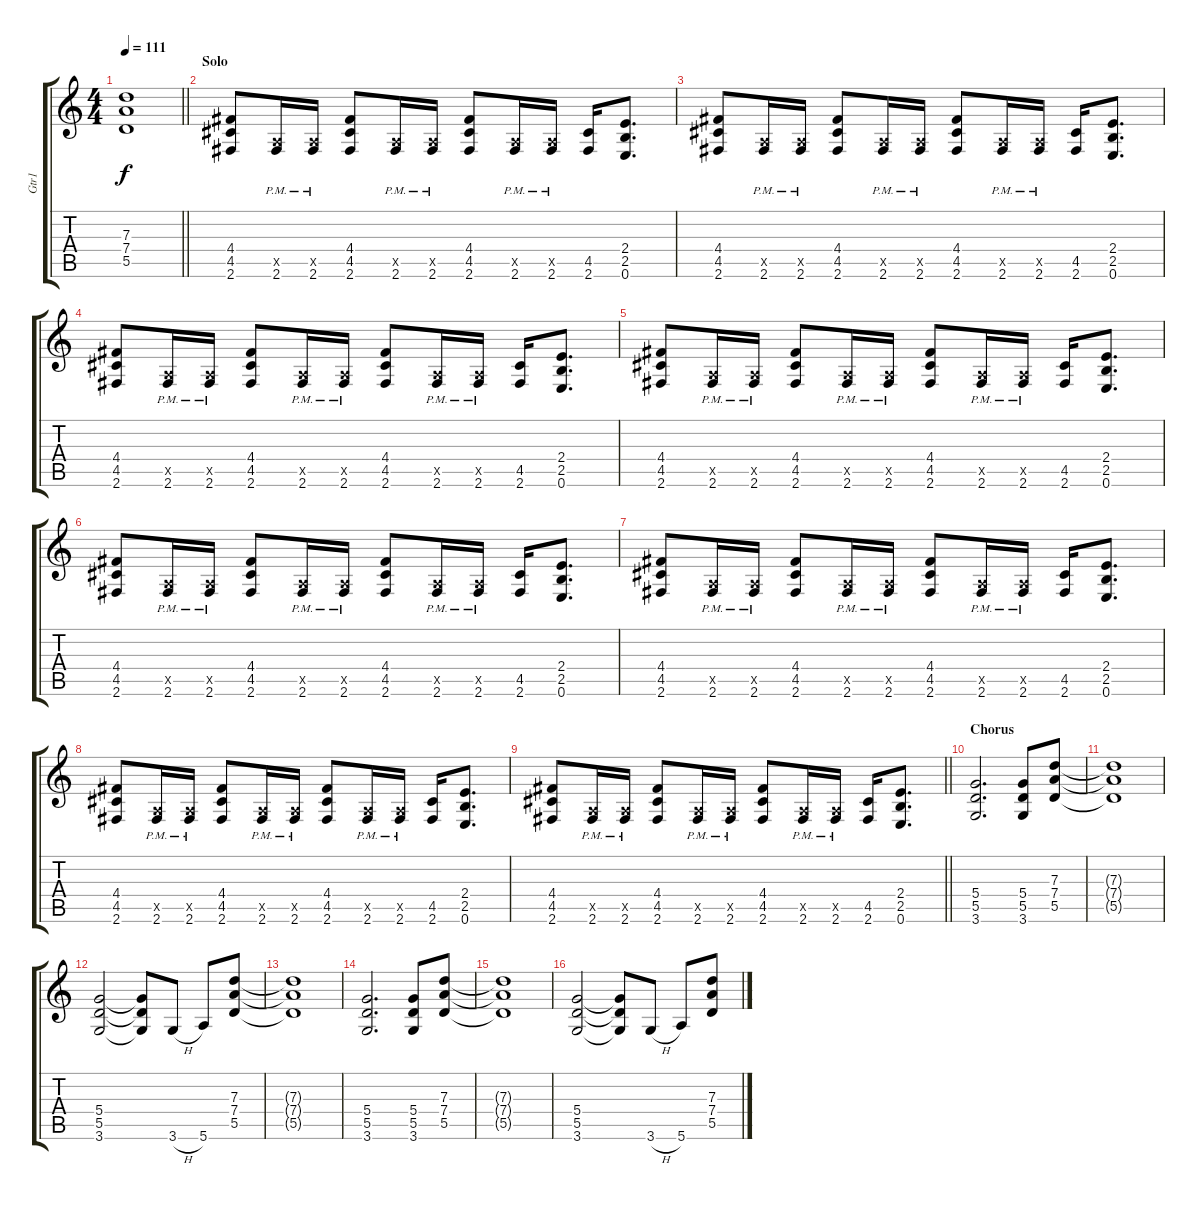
\track ("Gtr1" "Gtr1") {instrument distortionguitar}
\staff {score tabs}
\tuning (E4 B3 G3 D3 A2 E2) {hide}
\ts (4 4)
\tempo 111
\clef g2
\barLineRight lightlight
\ks c
(7.3{t} 7.4{t} 5.5{t}).1{dy f} |
\section ("" "Solo")
(4.4 4.5 2.6).8 (0.5{x} 2.6{pm}).16 (0.5{x} 2.6{pm}).16 (4.4 4.5 2.6).8 (0.5{x} 2.6{pm}).16 (0.5{x} 2.6{pm}).16 (4.4 4.5 2.6).8 (0.5{x} 2.6{pm}).16 (0.5{x} 2.6{pm}).16 (4.5 2.6).16 (2.4 2.5 0.6).8{d} |
(4.4 4.5 2.6).8 (0.5{x} 2.6{pm}).16 (0.5{x} 2.6{pm}).16 (4.4 4.5 2.6).8 (0.5{x} 2.6{pm}).16 (0.5{x} 2.6{pm}).16 (4.4 4.5 2.6).8 (0.5{x} 2.6{pm}).16 (0.5{x} 2.6{pm}).16 (4.5 2.6).16 (2.4 2.5 0.6).8{d} |
(4.4 4.5 2.6).8 (0.5{x} 2.6{pm}).16 (0.5{x} 2.6{pm}).16 (4.4 4.5 2.6).8 (0.5{x} 2.6{pm}).16 (0.5{x} 2.6{pm}).16 (4.4 4.5 2.6).8 (0.5{x} 2.6{pm}).16 (0.5{x} 2.6{pm}).16 (4.5 2.6).16 (2.4 2.5 0.6).8{d} |
(4.4 4.5 2.6).8 (0.5{x} 2.6{pm}).16 (0.5{x} 2.6{pm}).16 (4.4 4.5 2.6).8 (0.5{x} 2.6{pm}).16 (0.5{x} 2.6{pm}).16 (4.4 4.5 2.6).8 (0.5{x} 2.6{pm}).16 (0.5{x} 2.6{pm}).16 (4.5 2.6).16 (2.4 2.5 0.6).8{d} |
(4.4 4.5 2.6).8 (0.5{x} 2.6{pm}).16 (0.5{x} 2.6{pm}).16 (4.4 4.5 2.6).8 (0.5{x} 2.6{pm}).16 (0.5{x} 2.6{pm}).16 (4.4 4.5 2.6).8 (0.5{x} 2.6{pm}).16 (0.5{x} 2.6{pm}).16 (4.5 2.6).16 (2.4 2.5 0.6).8{d} |
(4.4 4.5 2.6).8 (0.5{x} 2.6{pm}).16 (0.5{x} 2.6{pm}).16 (4.4 4.5 2.6).8 (0.5{x} 2.6{pm}).16 (0.5{x} 2.6{pm}).16 (4.4 4.5 2.6).8 (0.5{x} 2.6{pm}).16 (0.5{x} 2.6{pm}).16 (4.5 2.6).16 (2.4 2.5 0.6).8{d} |
(4.4 4.5 2.6).8 (0.5{x} 2.6{pm}).16 (0.5{x} 2.6{pm}).16 (4.4 4.5 2.6).8 (0.5{x} 2.6{pm}).16 (0.5{x} 2.6{pm}).16 (4.4 4.5 2.6).8 (0.5{x} 2.6{pm}).16 (0.5{x} 2.6{pm}).16 (4.5 2.6).16 (2.4 2.5 0.6).8{d} |
\barLineRight lightlight
(4.4 4.5 2.6).8 (0.5{x} 2.6{pm}).16 (0.5{x} 2.6{pm}).16 (4.4 4.5 2.6).8 (0.5{x} 2.6{pm}).16 (0.5{x} 2.6{pm}).16 (4.4 4.5 2.6).8 (0.5{x} 2.6{pm}).16 (0.5{x} 2.6{pm}).16 (4.5 2.6).16 (2.4 2.5 0.6).8{d} |
\section ("" "Chorus")
(5.4 5.5 3.6).2{d} (5.4 5.5 3.6).8 (7.3 7.4 5.5).8 |
(7.3{t} 7.4{t} 5.5{t}).1 |
(5.4 5.5 3.6).2 (5.4{t} 5.5{t} 3.6{t}).8 3.6{h}.8 5.6.8 (7.3 7.4 5.5).8 |
(7.3{t} 7.4{t} 5.5{t}).1 |
(5.4 5.5 3.6).2{d} (5.4 5.5 3.6).8 (7.3 7.4 5.5).8 |
(7.3{t} 7.4{t} 5.5{t}).1 |
(5.4 5.5 3.6).2 (5.4{t} 5.5{t} 3.6{t}).8 3.6{h}.8 5.6.8 (7.3 7.4 5.5).8
